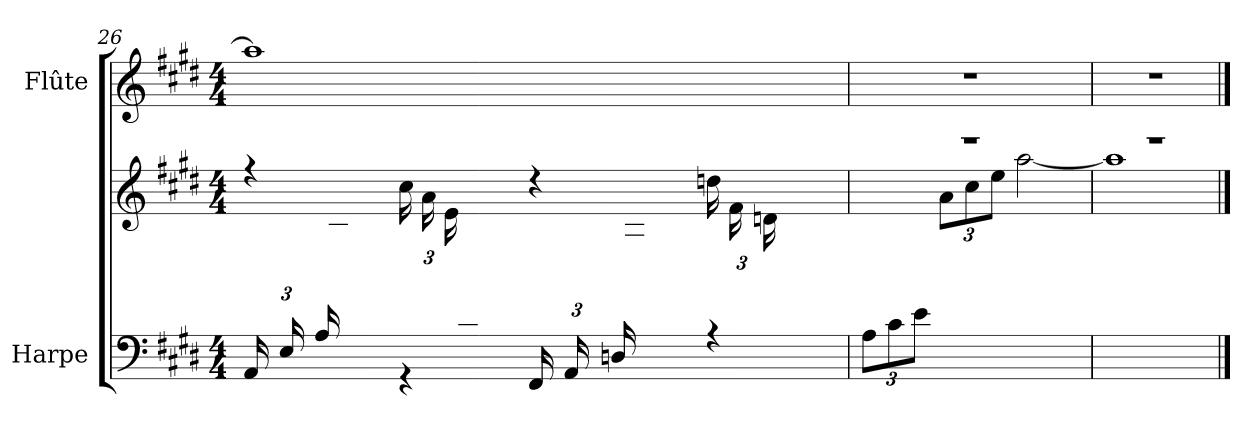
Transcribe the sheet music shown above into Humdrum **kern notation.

**kern	**kern	**kern
*part2	*part2	*part1
*staff3	*staff2	*staff1
*I"Harpe	*	*I"Flûte
*I'Hrp.	*	*I'Fl.
!!LO:PB:g=z
*clefF4	*clefG2	*clefG2
*k[f#c#g#d#]	*k[f#c#g#d#]	*k[f#c#g#d#]
*M4/4	*M4/4	*M4/4
=26	=26	=26
*^	*	*
*	*Xbrackettup	*	*
*	*	*^	*
4.ryy	24AA/LL	4r	8ryy	1aa]
.	24E/	.	.	.
.	24A/	.	.	.
.	8ryy	.	24c#\	.
.	.	.	24e\	.
.	.	.	24a\JJ	.
*	*	*Xbrackettup	*	*
.	4r	24cc#\LL	4.ryy	.
.	.	24a\	.	.
.	.	24e\	.	.
24c#/	.	8ryy	.	.
24A/	.	.	.	.
24E/JJ	.	.	.	.
4.ryy	24FF#/LL	4r	.	.
.	24AA/	.	.	.
.	24Dn/	.	.	.
.	8ryy	.	24A\	.
.	.	.	24dn\	.
.	.	.	24f#\JJ	.
.	4rA	24ddn\LL	8ryy	.
.	.	24f#\	.	.
.	.	24dn\	.	.
24A/	.	8ryy	8ryy	.
24Dn/	.	.	.	.
24AA/JJ	.	.	.	.
*v	*v	*	*	*
=27	=27	=27	=27
12A\L	1r	4ryy	1r
12c#\	.	.	.
12e\J	.	.	.
2.ryy	.	12a\L	.
.	.	12cc#\	.
.	.	12ee\J	.
.	.	[2aa\	.
=28	=28	=28	=28
1ryy	1r	1aa]	1r
*	*v	*v	*
==	==	==
*-	*-	*-
